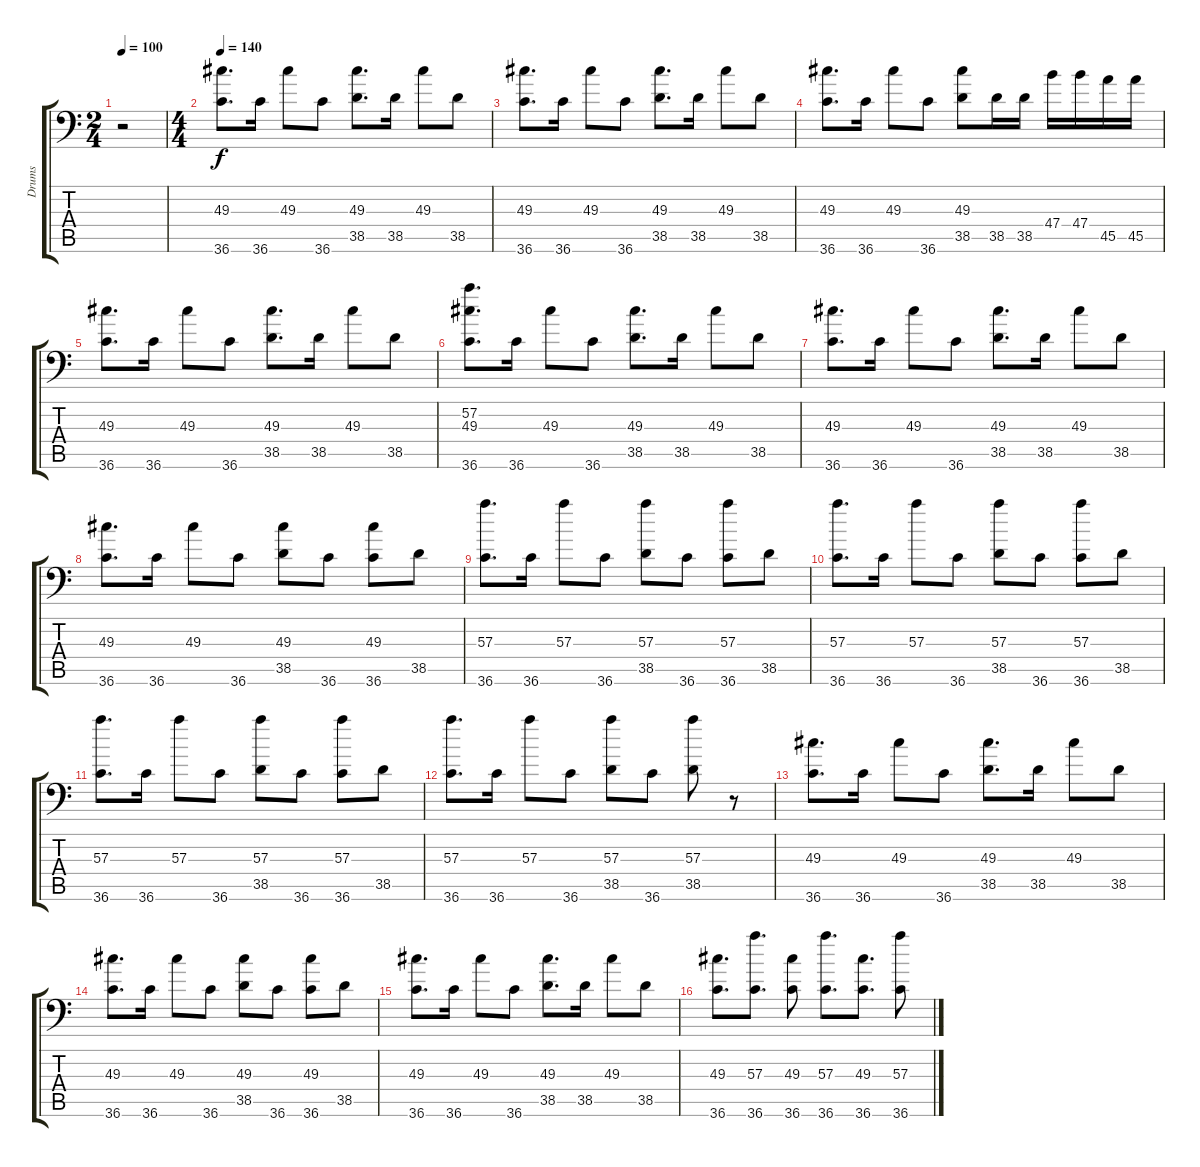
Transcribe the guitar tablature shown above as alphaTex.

\track ("Drums" "Drums") {instrument acousticgrandpiano}
\staff {score tabs}
\tuning (C-1 C-1 C-1 C-1 C-1 C-1) {hide}
\ts (2 4)
\tempo 100
\clef f4
\ks c
r.2{dy f} |
\ts (4 4)
\tempo 140
(49.3 36.6).8{d} 36.6.16 49.3.8 36.6.8 (49.3 38.5).8{d} 38.5.16 49.3.8 38.5.8 |
(49.3 36.6).8{d} 36.6.16 49.3.8 36.6.8 (49.3 38.5).8{d} 38.5.16 49.3.8 38.5.8 |
(49.3 36.6).8{d} 36.6.16 49.3.8 36.6.8 (49.3 38.5).8 38.5.16 38.5.16 47.4.16 47.4.16 45.5.16 45.5.16 |
(49.3 36.6).8{d} 36.6.16 49.3.8 36.6.8 (49.3 38.5).8{d} 38.5.16 49.3.8 38.5.8 |
(57.2 49.3 36.6).8{d} 36.6.16 49.3.8 36.6.8 (49.3 38.5).8{d} 38.5.16 49.3.8 38.5.8 |
(49.3 36.6).8{d} 36.6.16 49.3.8 36.6.8 (49.3 38.5).8{d} 38.5.16 49.3.8 38.5.8 |
(49.3 36.6).8{d} 36.6.16 49.3.8 36.6.8 (49.3 38.5).8 36.6.8 (49.3 36.6).8 38.5.8 |
(57.3 36.6).8{d} 36.6.16 57.3.8 36.6.8 (57.3 38.5).8 36.6.8 (57.3 36.6).8 38.5.8 |
(57.3 36.6).8{d} 36.6.16 57.3.8 36.6.8 (57.3 38.5).8 36.6.8 (57.3 36.6).8 38.5.8 |
(57.3 36.6).8{d} 36.6.16 57.3.8 36.6.8 (57.3 38.5).8 36.6.8 (57.3 36.6).8 38.5.8 |
(57.3 36.6).8{d} 36.6.16 57.3.8 36.6.8 (57.3 38.5).8 36.6.8 (57.3 38.5).8 r.8 |
(49.3 36.6).8{d} 36.6.16 49.3.8 36.6.8 (49.3 38.5).8{d} 38.5.16 49.3.8 38.5.8 |
(49.3 36.6).8{d} 36.6.16 49.3.8 36.6.8 (49.3 38.5).8 36.6.8 (49.3 36.6).8 38.5.8 |
(49.3 36.6).8{d} 36.6.16 49.3.8 36.6.8 (49.3 38.5).8{d} 38.5.16 49.3.8 38.5.8 |
(49.3 36.6).8{d} (57.3 36.6).8{d} (49.3 36.6).8 (57.3 36.6).8{d} (49.3 36.6).8{d} (57.3 36.6).8
